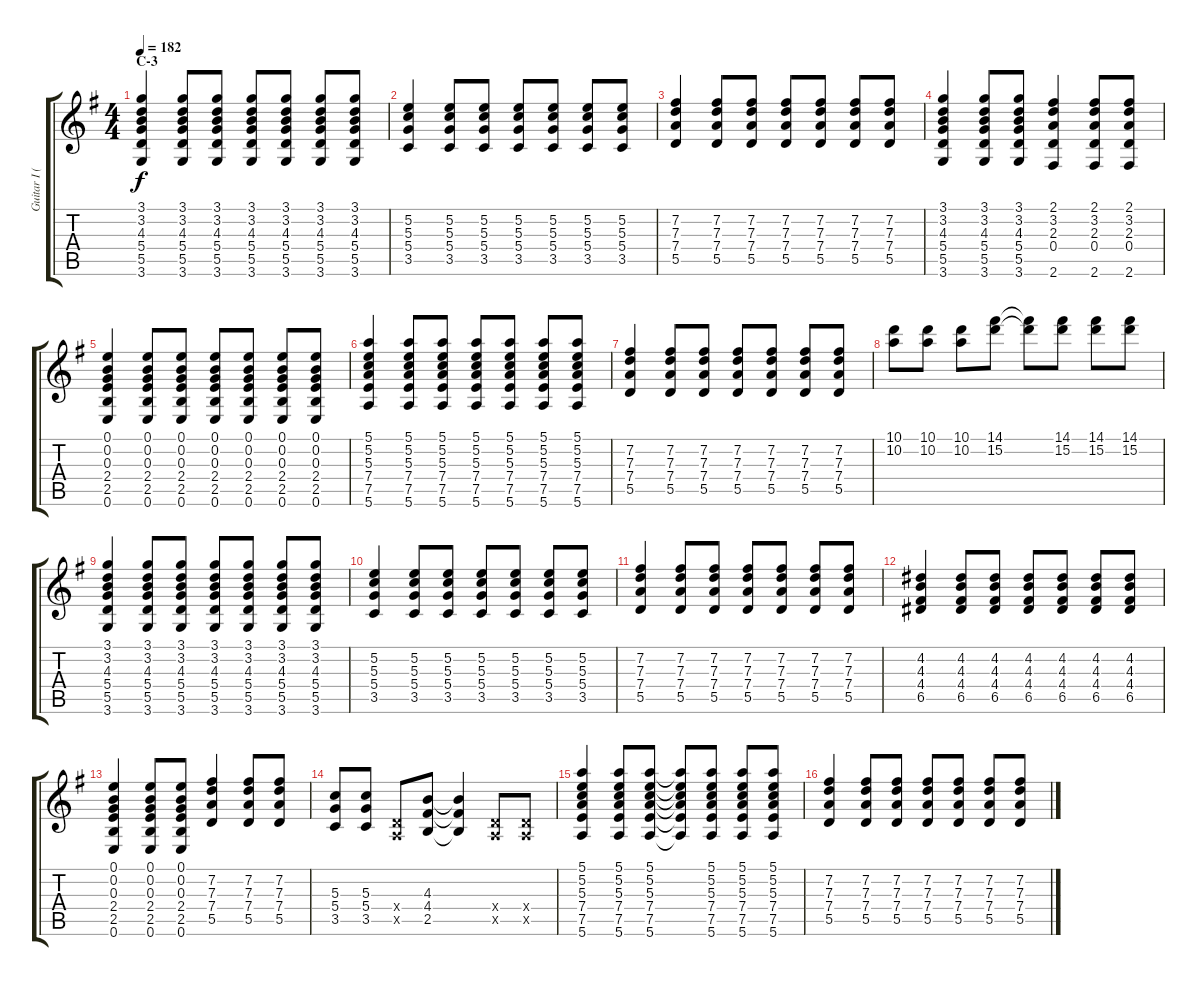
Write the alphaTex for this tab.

\track ("Guitar I (Hirasawa Yui)" "Guitar I (") {instrument overdrivenguitar}
\staff {score tabs}
\tuning (E4 B3 G3 D3 A2 E2) {hide}
\ts (4 4)
\section ("" "C-3")
\tempo 182
\clef g2
\ks g
(3.1 3.2 4.3 5.4 5.5 3.6).4{dy f} (3.1 3.2 4.3 5.4 5.5 3.6).8 (3.1 3.2 4.3 5.4 5.5 3.6).8 (3.1 3.2 4.3 5.4 5.5 3.6).8 (3.1 3.2 4.3 5.4 5.5 3.6).8 (3.1 3.2 4.3 5.4 5.5 3.6).8 (3.1 3.2 4.3 5.4 5.5 3.6).8 |
(5.2 5.3 5.4 3.5).4 (5.2 5.3 5.4 3.5).8 (5.2 5.3 5.4 3.5).8 (5.2 5.3 5.4 3.5).8 (5.2 5.3 5.4 3.5).8 (5.2 5.3 5.4 3.5).8 (5.2 5.3 5.4 3.5).8 |
(7.2 7.3 7.4 5.5).4 (7.2 7.3 7.4 5.5).8 (7.2 7.3 7.4 5.5).8 (7.2 7.3 7.4 5.5).8 (7.2 7.3 7.4 5.5).8 (7.2 7.3 7.4 5.5).8 (7.2 7.3 7.4 5.5).8 |
(3.1 3.2 4.3 5.4 5.5 3.6).4 (3.1 3.2 4.3 5.4 5.5 3.6).8 (3.1 3.2 4.3 5.4 5.5 3.6).8 (2.1 3.2 2.3 0.4 2.6).4 (2.1 3.2 2.3 0.4 2.6).8 (2.1 3.2 2.3 0.4 2.6).8 |
(0.1 0.2 0.3 2.4 2.5 0.6).4 (0.1 0.2 0.3 2.4 2.5 0.6).8 (0.1 0.2 0.3 2.4 2.5 0.6).8 (0.1 0.2 0.3 2.4 2.5 0.6).8 (0.1 0.2 0.3 2.4 2.5 0.6).8 (0.1 0.2 0.3 2.4 2.5 0.6).8 (0.1 0.2 0.3 2.4 2.5 0.6).8 |
(5.1 5.2 5.3 7.4 7.5 5.6).4 (5.1 5.2 5.3 7.4 7.5 5.6).8 (5.1 5.2 5.3 7.4 7.5 5.6).8 (5.1 5.2 5.3 7.4 7.5 5.6).8 (5.1 5.2 5.3 7.4 7.5 5.6).8 (5.1 5.2 5.3 7.4 7.5 5.6).8 (5.1 5.2 5.3 7.4 7.5 5.6).8 |
(7.2 7.3 7.4 5.5).4 (7.2 7.3 7.4 5.5).8 (7.2 7.3 7.4 5.5).8 (7.2 7.3 7.4 5.5).8 (7.2 7.3 7.4 5.5).8 (7.2 7.3 7.4 5.5).8 (7.2 7.3 7.4 5.5).8 |
(10.1 10.2).8 (10.1 10.2).8 (10.1 10.2).8 (14.1 15.2).8 (14.1{t} 15.2{t}).8 (14.1 15.2).8 (14.1 15.2).8 (14.1 15.2).8 |
(3.1 3.2 4.3 5.4 5.5 3.6).4 (3.1 3.2 4.3 5.4 5.5 3.6).8 (3.1 3.2 4.3 5.4 5.5 3.6).8 (3.1 3.2 4.3 5.4 5.5 3.6).8 (3.1 3.2 4.3 5.4 5.5 3.6).8 (3.1 3.2 4.3 5.4 5.5 3.6).8 (3.1 3.2 4.3 5.4 5.5 3.6).8 |
(5.2 5.3 5.4 3.5).4 (5.2 5.3 5.4 3.5).8 (5.2 5.3 5.4 3.5).8 (5.2 5.3 5.4 3.5).8 (5.2 5.3 5.4 3.5).8 (5.2 5.3 5.4 3.5).8 (5.2 5.3 5.4 3.5).8 |
(7.2 7.3 7.4 5.5).4 (7.2 7.3 7.4 5.5).8 (7.2 7.3 7.4 5.5).8 (7.2 7.3 7.4 5.5).8 (7.2 7.3 7.4 5.5).8 (7.2 7.3 7.4 5.5).8 (7.2 7.3 7.4 5.5).8 |
(4.2 4.3 4.4 6.5).4 (4.2 4.3 4.4 6.5).8 (4.2 4.3 4.4 6.5).8 (4.2 4.3 4.4 6.5).8 (4.2 4.3 4.4 6.5).8 (4.2 4.3 4.4 6.5).8 (4.2 4.3 4.4 6.5).8 |
(0.1 0.2 0.3 2.4 2.5 0.6).4 (0.1 0.2 0.3 2.4 2.5 0.6).8 (0.1 0.2 0.3 2.4 2.5 0.6).8 (7.2 7.3 7.4 5.5).4 (7.2 7.3 7.4 5.5).8 (7.2 7.3 7.4 5.5).8 |
(5.3 5.4 3.5).8 (5.3 5.4 3.5).8 (0.4{x} 0.5{x}).8 (4.3 4.4 2.5).8 (4.3{t} 4.4{t} 2.5{t}).4 (0.4{x} 0.5{x}).8 (0.4{x} 0.5{x}).8 |
(5.1 5.2 5.3 7.4 7.5 5.6).4 (5.1 5.2 5.3 7.4 7.5 5.6).8 (5.1 5.2 5.3 7.4 7.5 5.6).8 (5.1{t} 5.2{t} 5.3{t} 7.4{t} 7.5{t} 5.6{t}).8 (5.1 5.2 5.3 7.4 7.5 5.6).8 (5.1 5.2 5.3 7.4 7.5 5.6).8 (5.1 5.2 5.3 7.4 7.5 5.6).8 |
(7.2 7.3 7.4 5.5).4 (7.2 7.3 7.4 5.5).8 (7.2 7.3 7.4 5.5).8 (7.2 7.3 7.4 5.5).8 (7.2 7.3 7.4 5.5).8 (7.2 7.3 7.4 5.5).8 (7.2 7.3 7.4 5.5).8
